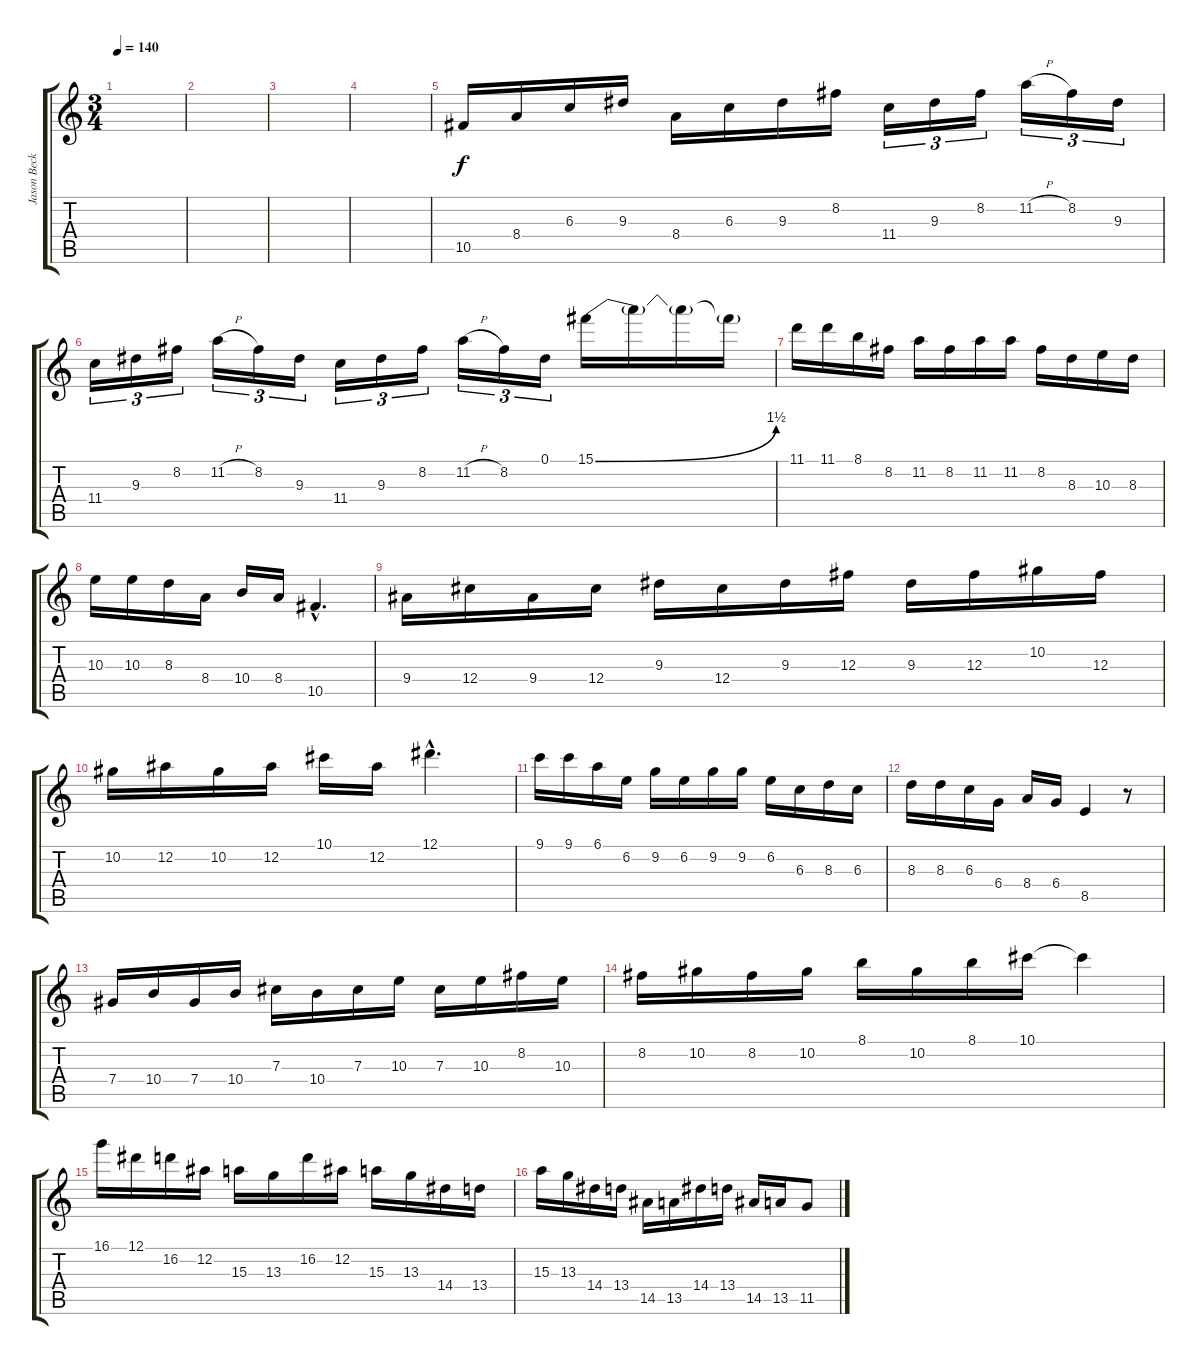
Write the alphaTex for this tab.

\track ("Jason Becker" "Jason Beck") {instrument distortionguitar}
\staff {score tabs}
\tuning (Eb4 Bb3 Gb3 Db3 Ab2 Eb2) {hide}
\ts (3 4)
\tempo 140
\clef g2
\ks c
|
|
|
|
10.5.16 8.4.16 6.3.16 9.3.16 8.4.16 6.3.16 9.3.16 8.2.16 11.4.16{tu (3 2)} 9.3.16{tu (3 2)} 8.2.16{tu (3 2)} 11.2{h}.16{tu (3 2)} 8.2.16{tu (3 2)} 9.3.16{tu (3 2)} |
11.4.16{tu (3 2)} 9.3.16{tu (3 2)} 8.2.16{tu (3 2)} 11.2{h}.16{tu (3 2)} 8.2.16{tu (3 2)} 9.3.16{tu (3 2)} 11.4.16{tu (3 2)} 9.3.16{tu (3 2)} 8.2.16{tu (3 2)} 11.2{h}.16{tu (3 2)} 8.2.16{tu (3 2)} 0.1.16{tu (3 2)} 15.1{be (bend 0 0 60 6)}.16 15.1{t}.16 15.1{t}.16 15.1{t}.16 |
11.1.16 11.1.16 8.1.16 8.2.16 11.2.16 8.2.16 11.2.16 11.2.16 8.2.16 8.3.16 10.3.16 8.3.16 |
10.3.16 10.3.16 8.3.16 8.4.16 10.4.16 8.4.16 10.5{hac}.4{d} |
9.4.16 12.4.16 9.4.16 12.4.16 9.3.16 12.4.16 9.3.16 12.3.16 9.3.16 12.3.16 10.2.16 12.3.16 |
10.2.16 12.2.16 10.2.16 12.2.16 10.1.16 12.2.16 12.1{hac}.4{d} |
9.1.16 9.1.16 6.1.16 6.2.16 9.2.16 6.2.16 9.2.16 9.2.16 6.2.16 6.3.16 8.3.16 6.3.16 |
8.3.16 8.3.16 6.3.16 6.4.16 8.4.16 6.4.16 8.5.4 r.8 |
7.4.16 10.4.16 7.4.16 10.4.16 7.3.16 10.4.16 7.3.16 10.3.16 7.3.16 10.3.16 8.2.16 10.3.16 |
8.2.16 10.2.16 8.2.16 10.2.16 8.1.16 10.2.16 8.1.16 10.1.16 10.1{t}.4 |
16.1.16 12.1.16 16.2.16 12.2.16 15.3.16 13.3.16 16.2.16 12.2.16 15.3.16 13.3.16 14.4.16 13.4.16 |
15.3.16 13.3.16 14.4.16 13.4.16 14.5.16 13.5.16 14.4.16 13.4.16 14.5.16 13.5.16 11.5.8
